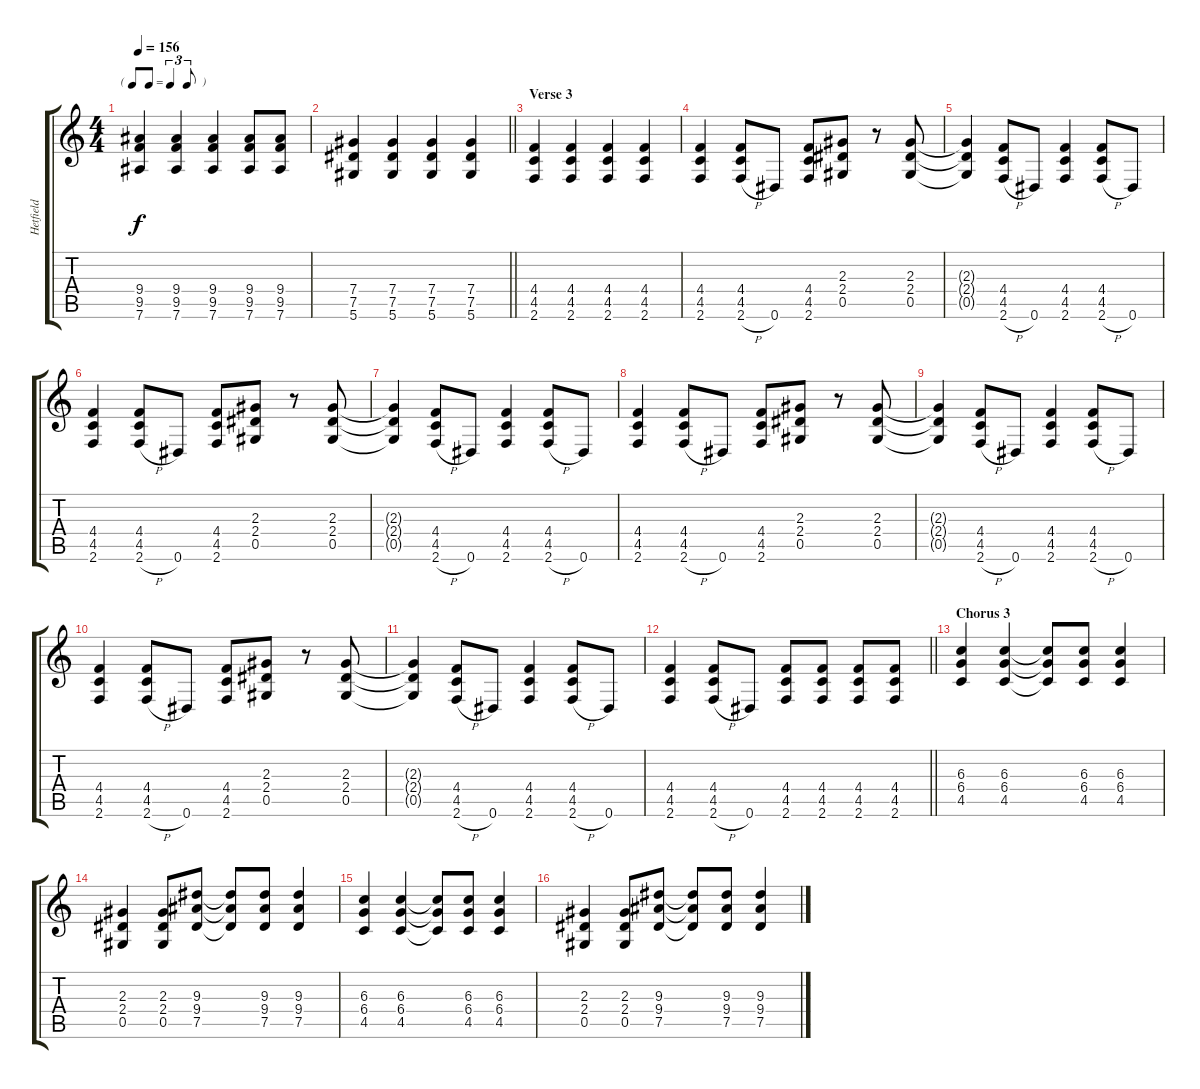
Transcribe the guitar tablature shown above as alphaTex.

\track ("Hetfield" "Hetfield") {instrument distortionguitar}
\staff {score tabs}
\tuning (Eb4 Bb3 Gb3 Db3 Ab2 Eb2) {hide}
\ts (4 4)
\tf triplet8th
\tempo 156
\clef g2
\ks c
(9.4 9.5 7.6).4{dy f} (9.4 9.5 7.6).4 (9.4 9.5 7.6).4 (9.4 9.5 7.6).8 (9.4 9.5 7.6).8 |
\barLineRight lightlight
(7.4 7.5 5.6).4 (7.4 7.5 5.6).4 (7.4 7.5 5.6).4 (7.4 7.5 5.6).4 |
\section ("" "Verse 3")
(4.4 4.5 2.6).4 (4.4 4.5 2.6).4 (4.4 4.5 2.6).4 (4.4 4.5 2.6).4 |
(4.4 4.5 2.6).4 (4.4 4.5 2.6{h}).8 0.6.8 (4.4 4.5 2.6).8 (2.3 2.4 0.5).8 r.8 (2.3 2.4 0.5).8 |
(2.3{t} 2.4{t} 0.5{t}).4 (4.4 4.5 2.6{h}).8 0.6.8 (4.4 4.5 2.6).4 (4.4 4.5 2.6{h}).8 0.6.8 |
(4.4 4.5 2.6).4 (4.4 4.5 2.6{h}).8 0.6.8 (4.4 4.5 2.6).8 (2.3 2.4 0.5).8 r.8 (2.3 2.4 0.5).8 |
(2.3{t} 2.4{t} 0.5{t}).4 (4.4 4.5 2.6{h}).8 0.6.8 (4.4 4.5 2.6).4 (4.4 4.5 2.6{h}).8 0.6.8 |
(4.4 4.5 2.6).4 (4.4 4.5 2.6{h}).8 0.6.8 (4.4 4.5 2.6).8 (2.3 2.4 0.5).8 r.8 (2.3 2.4 0.5).8 |
(2.3{t} 2.4{t} 0.5{t}).4 (4.4 4.5 2.6{h}).8 0.6.8 (4.4 4.5 2.6).4 (4.4 4.5 2.6{h}).8 0.6.8 |
(4.4 4.5 2.6).4 (4.4 4.5 2.6{h}).8 0.6.8 (4.4 4.5 2.6).8 (2.3 2.4 0.5).8 r.8 (2.3 2.4 0.5).8 |
(2.3{t} 2.4{t} 0.5{t}).4 (4.4 4.5 2.6{h}).8 0.6.8 (4.4 4.5 2.6).4 (4.4 4.5 2.6{h}).8 0.6.8 |
\barLineRight lightlight
(4.4 4.5 2.6).4 (4.4 4.5 2.6{h}).8 0.6.8 (4.4 4.5 2.6).8 (4.4 4.5 2.6).8 (4.4 4.5 2.6).8 (4.4 4.5 2.6).8 |
\section ("" "Chorus 3")
(6.3 6.4 4.5).4 (6.3 6.4 4.5).4 (6.3{t} 6.4{t} 4.5{t}).8 (6.3 6.4 4.5).8 (6.3 6.4 4.5).4 |
(2.3 2.4 0.5).4 (2.3 2.4 0.5).8 (9.3 9.4 7.5).8 (9.3{t} 9.4{t} 7.5{t}).8 (9.3 9.4 7.5).8 (9.3 9.4 7.5).4 |
(6.3 6.4 4.5).4 (6.3 6.4 4.5).4 (6.3{t} 6.4{t} 4.5{t}).8 (6.3 6.4 4.5).8 (6.3 6.4 4.5).4 |
(2.3 2.4 0.5).4 (2.3 2.4 0.5).8 (9.3 9.4 7.5).8 (9.3{t} 9.4{t} 7.5{t}).8 (9.3 9.4 7.5).8 (9.3 9.4 7.5).4
